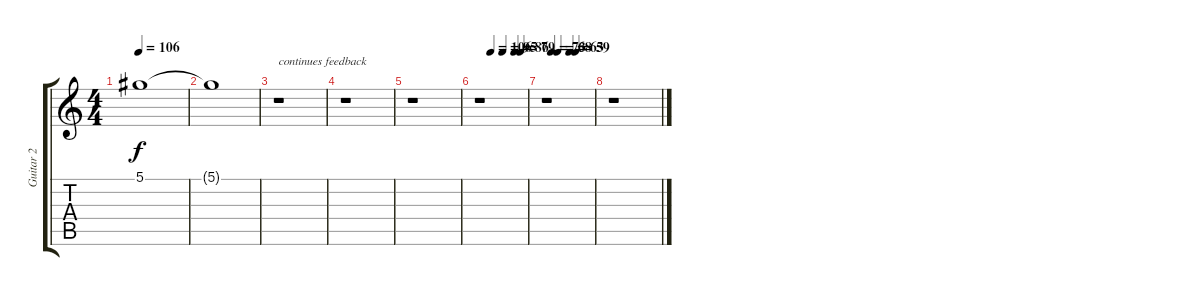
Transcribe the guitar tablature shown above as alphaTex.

\track ("Guitar 2" "Guitar 2") {instrument electricguitarclean}
\staff {score tabs}
\tuning (Eb4 Bb3 Gb3 Db3 Ab2 Db2) {hide}
\ts (4 4)
\tempo 106
\clef g2
\ks c
5.1{t}.1{dy f} |
5.1{t}.1 |
r.1{txt "continues feedback"} |
r.1 |
r.1 |
\tempo (106 0.25)
\tempo (95 0.5)
\tempo (86 0.75)
\tempo (79 0.875)
r.1 |
\tempo (73 0.125)
\tempo (68 0.25)
\tempo (63 0.5)
\tempo (59 0.625)
r.1 |
r.1
